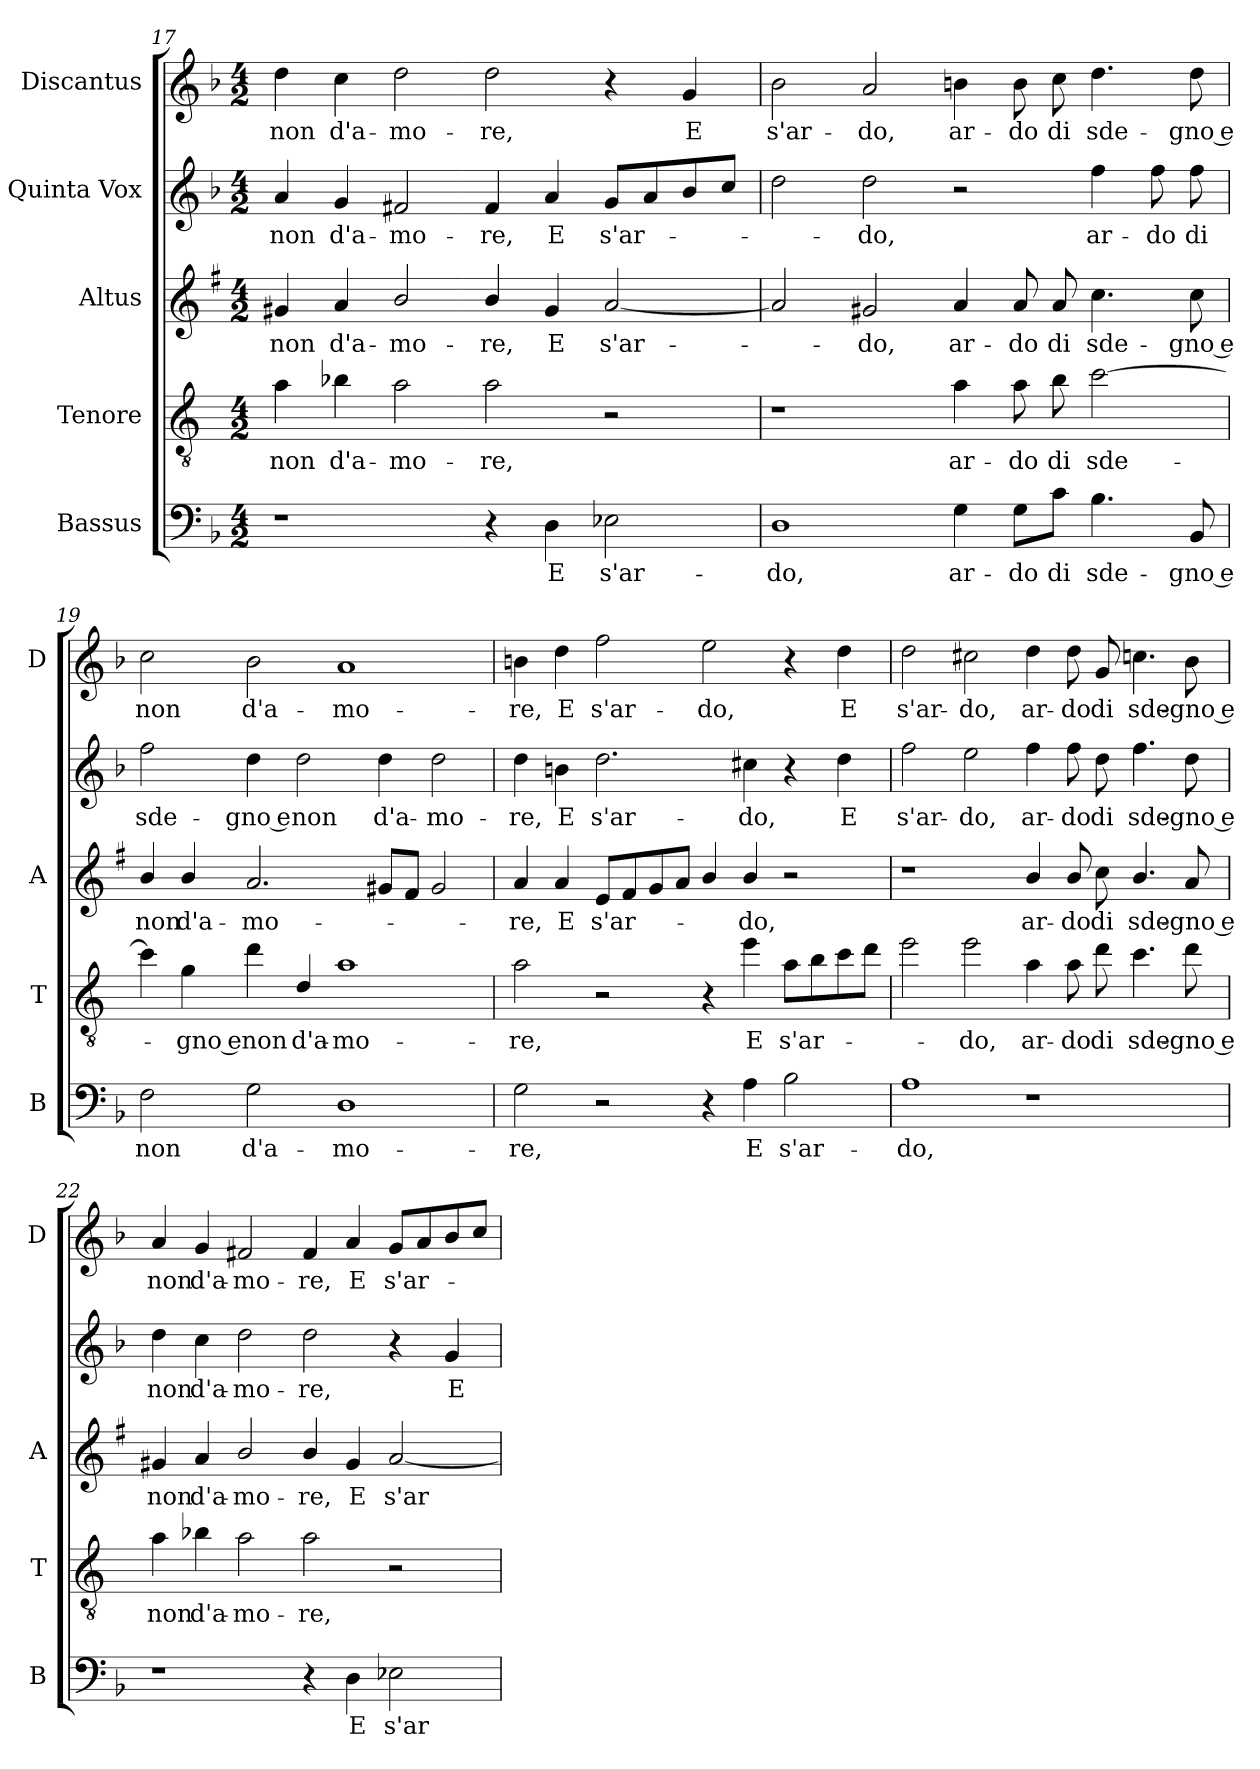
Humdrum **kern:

**kern	**text	**kern	**text	**kern	**text	**kern	**text	**kern	**text
*part5	*part5	*part4	*part4	*part3	*part3	*part2	*part2	*part1	*part1
*staff5	*staff5	*staff4	*staff4	*staff3	*staff3	*staff2	*staff2	*staff1	*staff1
*I"Bassus	*	*I"Tenore	*	*I"Altus	*	*I"Quinta Vox	*	*I"Discantus	*
*I'B	*	*I'T	*	*I'A	*	*	*	*I'D	*
*clefF4	*	*clefGv2	*	*clefG2	*	*clefG2	*	*clefG2	*
*	*	*ITrd4c7	*	*ITrd1c2	*	*	*	*	*
*k[b-]	*	*k[b-]	*	*k[b-]	*	*k[b-]	*	*k[b-]	*
*F:	*	*F:	*	*F:	*	*F:	*	*F:	*
*M4/2	*	*M4/2	*	*M4/2	*	*M4/2	*	*M4/2	*
=17	=17	=17	=17	=17	=17	=17	=17	=17	=17
!	!	!	!LO:LY:b	!	!LO:LY:b	!	!LO:LY:b	!	!LO:LY:b
1r	.	4d\	non	4f#X/	non	4a/	non	4dd\	non
!	!	!	!LO:LY:b	!	!LO:LY:b	!	!LO:LY:b	!	!LO:LY:b
.	.	4e-X\	d'a-	4g/	d'a-	4g/	d'a-	4cc\	d'a-
!	!	!	!LO:LY:b	!	!LO:LY:b	!	!LO:LY:b	!	!LO:LY:b
.	.	2d\	-mo-	2a/	-mo-	2f#X/	-mo-	2dd\	-mo-
!	!	!	!LO:LY:b	!	!LO:LY:b	!	!LO:LY:b	!	!LO:LY:b
4r	.	2d\	-re,	4a/	-re,	4f#/	-re,	2dd\	-re,
!	!LO:LY:b	!	!	!	!LO:LY:b	!	!LO:LY:b	!	!
4D\	E	.	.	4f#/	E	4a/	E	.	.
!	!LO:LY:b	!	!	!	!LO:LY:b	!	!LO:LY:b	!	!
2E-X\	s'ar-	2r	.	[2g/	s'ar-	8g/L	s'ar-	4r	.
.	.	.	.	.	.	8a/	.	.	.
!	!	!	!	!	!	!	!	!	!LO:LY:b
.	.	.	.	.	.	8b-/	.	4g/	E
.	.	.	.	.	.	8cc/J	.	.	.
=18	=18	=18	=18	=18	=18	=18	=18	=18	=18
!	!LO:LY:b	!	!	!	!	!	!	!	!LO:LY:b
1D	-do,	1r	.	2g/]	.	2dd\	.	2b-\	s'ar-
!	!	!	!	!	!LO:LY:b	!	!LO:LY:b	!	!LO:LY:b
.	.	.	.	2f#X/	-do,	2dd\	-do,	2a/	-do,
!	!LO:LY:b	!	!LO:LY:b	!	!LO:LY:b	!	!	!	!LO:LY:b
4G\	ar-	4d\	ar-	4g/	ar-	2r	.	4bn\	ar-
!	!LO:LY:b	!	!LO:LY:b	!	!LO:LY:b	!	!	!	!LO:LY:b
8G\L	-do	8d\	-do	8g/	-do	.	.	8b\	-do
!	!LO:LY:b	!	!LO:LY:b	!	!LO:LY:b	!	!	!	!LO:LY:b
8c\J	di	8e\	di	8g/	di	.	.	8cc\	di
!	!LO:LY:b	!	!LO:LY:b	!	!LO:LY:b	!	!LO:LY:b	!	!LO:LY:b
4.B-\	sde-	[2f\	sde-	4.b-\	sde-	4ff\	ar-	4.dd\	sde-
!	!	!	!	!	!	!	!LO:LY:b	!	!
.	.	.	.	.	.	8ff\	-do	.	.
!	!LO:LY:b	!	!	!	!LO:LY:b	!	!LO:LY:b	!	!LO:LY:b
8BB-/	-gno e	.	.	8b-\	-gno e	8ff\	di	8dd\	-gno e
!!LO:PB:g=z
=19	=19	=19	=19	=19	=19	=19	=19	=19	=19
!	!LO:LY:b	!	!	!	!LO:LY:b	!	!LO:LY:b	!	!LO:LY:b
2F\	non	4f\]	.	4a/	non	2ff\	sde-	2cc\	non
!	!	!	!LO:LY:b	!	!LO:LY:b	!	!	!	!
.	.	4c\	-gno e	4a/	d'a-	.	.	.	.
!	!LO:LY:b	!	!LO:LY:b	!	!LO:LY:b	!	!LO:LY:b	!	!LO:LY:b
2G\	d'a-	4g\	non	2.g/	-mo-	4dd\	-gno e	2b-\	d'a-
!	!	!	!LO:LY:b	!	!	!	!LO:LY:b	!	!
.	.	4G/	d'a-	.	.	2dd\	non	.	.
!	!LO:LY:b	!	!LO:LY:b	!	!	!	!	!	!LO:LY:b
1D	-mo-	1d	-mo-	.	.	.	.	1a	-mo-
!	!	!	!	!	!	!	!LO:LY:b	!	!
.	.	.	.	8f#X/L	.	4dd\	d'a-	.	.
.	.	.	.	8e/J	.	.	.	.	.
!	!	!	!	!	!	!	!LO:LY:b	!	!
.	.	.	.	2f#/	.	2dd\	-mo-	.	.
=20	=20	=20	=20	=20	=20	=20	=20	=20	=20
!	!LO:LY:b	!	!LO:LY:b	!	!LO:LY:b	!	!LO:LY:b	!	!LO:LY:b
2G\	-re,	2d\	-re,	4g/	-re,	4dd\	-re,	4bn\	-re,
!	!	!	!	!	!LO:LY:b	!	!LO:LY:b	!	!LO:LY:b
.	.	.	.	4g/	E	4bn\	E	4dd\	E
!	!	!	!	!	!LO:LY:b	!	!LO:LY:b	!	!LO:LY:b
2r	.	2r	.	8d/L	s'ar-	2.dd\	s'ar-	2ff\	s'ar-
.	.	.	.	8e/	.	.	.	.	.
.	.	.	.	8f/	.	.	.	.	.
.	.	.	.	8g/J	.	.	.	.	.
!	!	!	!	!	!	!	!	!	!LO:LY:b
4r	.	4r	.	4a/	.	.	.	2ee\	-do,
!	!LO:LY:b	!	!LO:LY:b	!	!LO:LY:b	!	!LO:LY:b	!	!
4A\	E	4a\	E	4a/	-do,	4cc#X\	-do,	.	.
!	!LO:LY:b	!	!LO:LY:b	!	!	!	!	!	!
2B-\	s'ar-	8d\L	s'ar-	2r	.	4r	.	4r	.
.	.	8e\	.	.	.	.	.	.	.
!	!	!	!	!	!	!	!LO:LY:b	!	!LO:LY:b
.	.	8f\	.	.	.	4dd\	E	4dd\	E
.	.	8g\J	.	.	.	.	.	.	.
=21	=21	=21	=21	=21	=21	=21	=21	=21	=21
!	!LO:LY:b	!	!	!	!	!	!LO:LY:b	!	!LO:LY:b
1A	-do,	2a\	.	1r	.	2ff\	s'ar-	2dd\	s'ar-
!	!	!	!LO:LY:b	!	!	!	!LO:LY:b	!	!LO:LY:b
.	.	2a\	-do,	.	.	2ee\	-do,	2cc#X\	-do,
!	!	!	!LO:LY:b	!	!LO:LY:b	!	!LO:LY:b	!	!LO:LY:b
1r	.	4d\	ar-	4a/	ar-	4ff\	ar-	4dd\	ar-
!	!	!	!LO:LY:b	!	!LO:LY:b	!	!LO:LY:b	!	!LO:LY:b
.	.	8d\	-do	8a/	-do	8ff\	-do	8dd\	-do
!	!	!	!LO:LY:b	!	!LO:LY:b	!	!LO:LY:b	!	!LO:LY:b
.	.	8g\	di	8b-\	di	8dd\	di	8g/	di
!	!	!	!LO:LY:b	!	!LO:LY:b	!	!LO:LY:b	!	!LO:LY:b
.	.	4.f\	sde-	4.a/	sde-	4.ff\	sde-	4.ccn\	sde-
!	!	!	!LO:LY:b	!	!LO:LY:b	!	!LO:LY:b	!	!LO:LY:b
.	.	8g\	-gno e	8g/	-gno e	8dd\	-gno e	8b-\	-gno e
!!LO:LB:g=z
=22	=22	=22	=22	=22	=22	=22	=22	=22	=22
!	!	!	!LO:LY:b	!	!LO:LY:b	!	!LO:LY:b	!	!LO:LY:b
1r	.	4d\	non	4f#X/	non	4dd\	non	4a/	non
!	!	!	!LO:LY:b	!	!LO:LY:b	!	!LO:LY:b	!	!LO:LY:b
.	.	4e-X\	d'a-	4g/	d'a-	4cc\	d'a-	4g/	d'a-
!	!	!	!LO:LY:b	!	!LO:LY:b	!	!LO:LY:b	!	!LO:LY:b
.	.	2d\	-mo-	2a/	-mo-	2dd\	-mo-	2f#X/	-mo-
!	!	!	!LO:LY:b	!	!LO:LY:b	!	!LO:LY:b	!	!LO:LY:b
4r	.	2d\	-re,	4a/	-re,	2dd\	-re,	4f#/	-re,
!	!LO:LY:b	!	!	!	!LO:LY:b	!	!	!	!LO:LY:b
4D\	E	.	.	4f#/	E	.	.	4a/	E
!	!LO:LY:b	!	!	!	!LO:LY:b	!	!	!	!LO:LY:b
2E-X\	s'ar-	2r	.	[2g/	s'ar-	4r	.	8g/L	s'ar-
.	.	.	.	.	.	.	.	8a/	.
!	!	!	!	!	!	!	!LO:LY:b	!	!
.	.	.	.	.	.	4g/	E	8b-/	.
.	.	.	.	.	.	.	.	8cc/J	.
=	=	=	=	=	=	=	=	=	=
*-	*-	*-	*-	*-	*-	*-	*-	*-	*-
